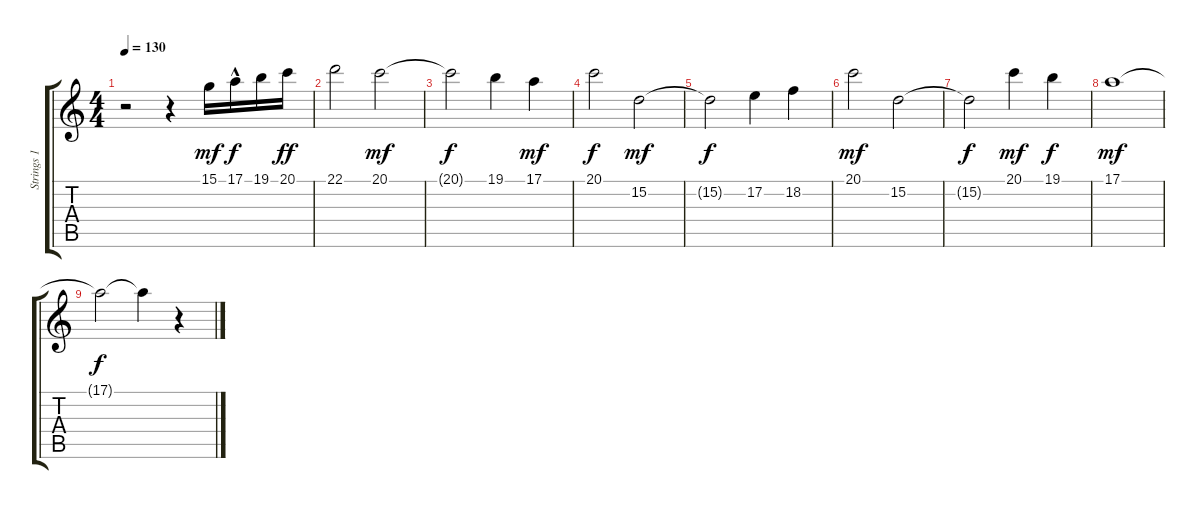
\track ("Strings 1" "Strings 1") {instrument stringensemble1}
\staff {score tabs}
\tuning (E4 B3 G3 D3 A2 E2) {hide}
\ts (4 4)
\tempo 130
\clef g2
\ks c
r.2{dy mp} r.4 15.1.16{dy mf} 17.1{hac}.16{dy f} 19.1.16 20.1.16{dy ff} |
22.1.2 20.1.2{dy mf} |
20.1{t}.2{dy f} 19.1.4 17.1.4{dy mf} |
20.1.2{dy f} 15.2.2{dy mf} |
15.2{t}.2{dy f} 17.2.4 18.2.4 |
20.1.2{dy mf} 15.2.2 |
15.2{t}.2{dy f} 20.1.4{dy mf} 19.1.4{dy f} |
17.1.1{dy mf} |
17.1{t}.2{dy f} 17.1{t}.4 r.4
